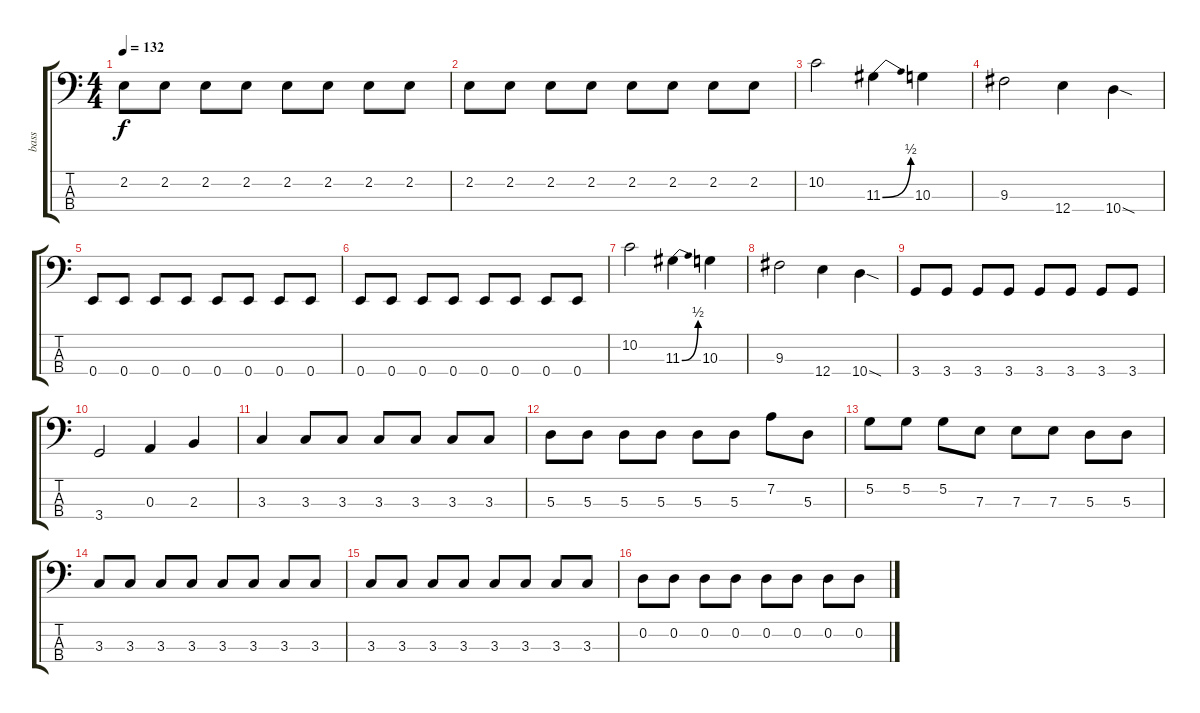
\track ("bass" "bass") {instrument electricbassfinger}
\staff {score tabs}
\tuning (G2 D2 A1 E1) {hide}
\ts (4 4)
\tempo 132
\clef f4
\ks c
2.2.8{dy f} 2.2.8 2.2.8 2.2.8 2.2.8 2.2.8 2.2.8 2.2.8 |
2.2.8 2.2.8 2.2.8 2.2.8 2.2.8 2.2.8 2.2.8 2.2.8 |
10.2.2 11.3{be (bend 0 0 60 2)}.4 10.3.4 |
9.3.2 12.4.4 10.4{sod}.4 |
0.4.8 0.4.8 0.4.8 0.4.8 0.4.8 0.4.8 0.4.8 0.4.8 |
0.4.8 0.4.8 0.4.8 0.4.8 0.4.8 0.4.8 0.4.8 0.4.8 |
10.2.2 11.3{be (bend 0 0 60 2)}.4 10.3.4 |
9.3.2 12.4.4 10.4{sod}.4 |
3.4.8 3.4.8 3.4.8 3.4.8 3.4.8 3.4.8 3.4.8 3.4.8 |
3.4.2 0.3.4 2.3.4 |
3.3.4 3.3.8 3.3.8 3.3.8 3.3.8 3.3.8 3.3.8 |
5.3.8 5.3.8 5.3.8 5.3.8 5.3.8 5.3.8 7.2.8 5.3.8 |
5.2.8 5.2.8 5.2.8 7.3.8 7.3.8 7.3.8 5.3.8 5.3.8 |
3.3.8 3.3.8 3.3.8 3.3.8 3.3.8 3.3.8 3.3.8 3.3.8 |
3.3.8 3.3.8 3.3.8 3.3.8 3.3.8 3.3.8 3.3.8 3.3.8 |
0.2.8 0.2.8 0.2.8 0.2.8 0.2.8 0.2.8 0.2.8 0.2.8
